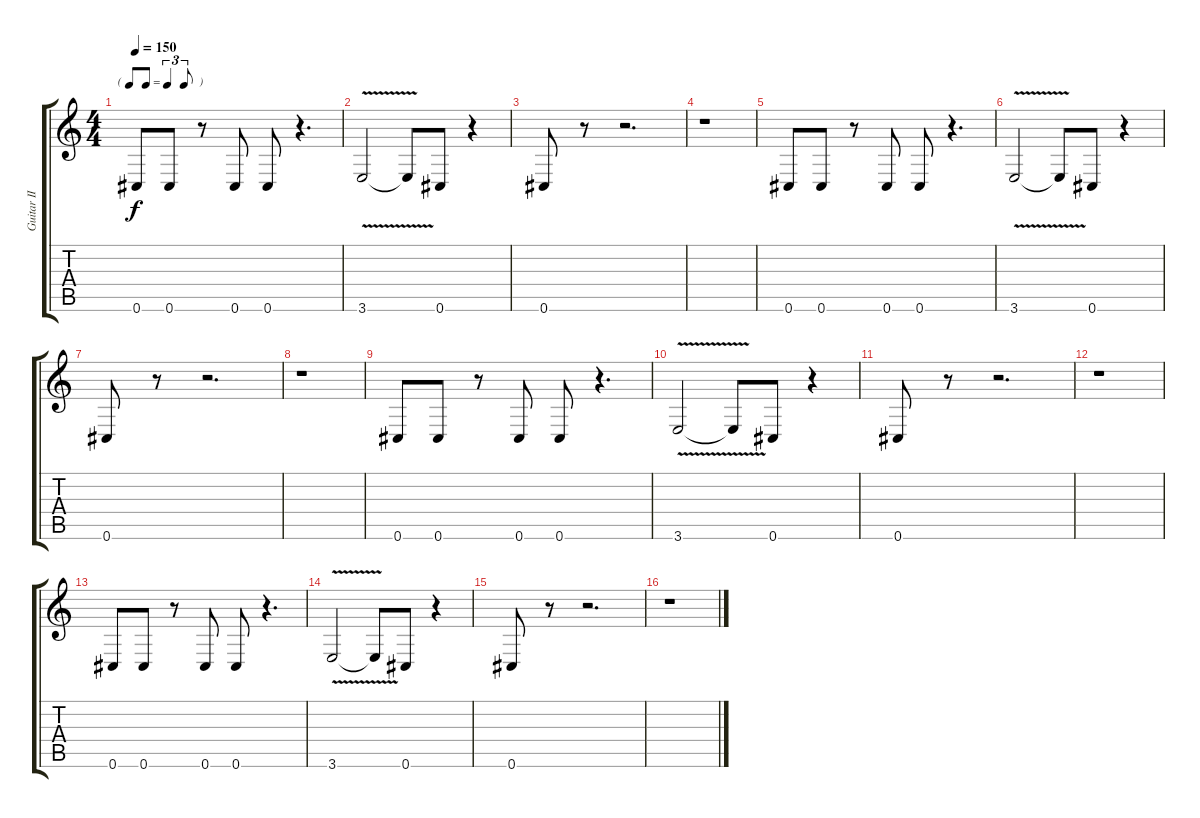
\track ("Guitar II" "Guitar II") {instrument distortionguitar}
\staff {score tabs}
\tuning (Eb4 Bb3 Gb3 Db3 Ab2 Db2) {hide}
\ts (4 4)
\tf triplet8th
\tempo 150
\clef g2
\ks c
0.6.8{dy f} 0.6.8 r.8 0.6.8 0.6.8 r.4{d} |
3.6{v}.2 3.6{t}.8 0.6.8 r.4 |
0.6.8 r.8 r.2{d} |
r.1 |
0.6.8 0.6.8 r.8 0.6.8 0.6.8 r.4{d} |
3.6{v}.2 3.6{t}.8 0.6.8 r.4 |
0.6.8 r.8 r.2{d} |
r.1 |
0.6.8 0.6.8 r.8 0.6.8 0.6.8 r.4{d} |
3.6{v}.2 3.6{t}.8 0.6.8 r.4 |
0.6.8 r.8 r.2{d} |
r.1 |
0.6.8 0.6.8 r.8 0.6.8 0.6.8 r.4{d} |
3.6{v}.2 3.6{t}.8 0.6.8 r.4 |
0.6.8 r.8 r.2{d} |
r.1
